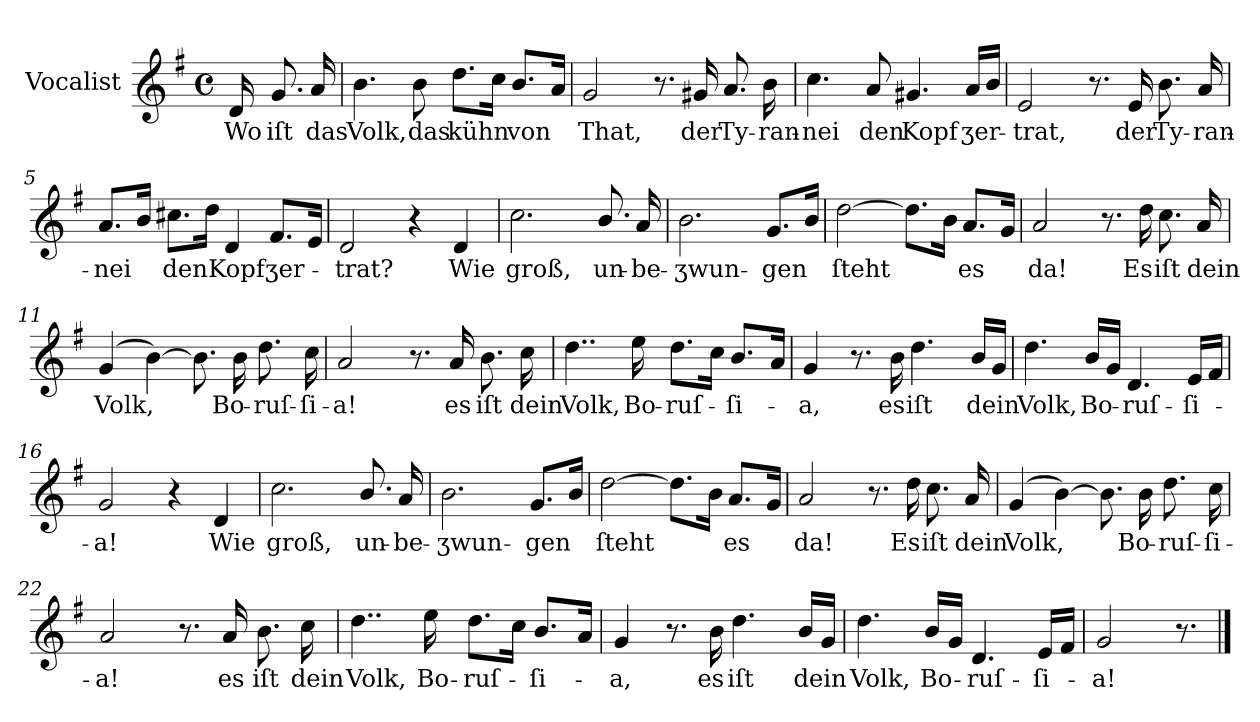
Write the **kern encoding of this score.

**kern	**text
*part1	*part1
*staff1	*staff1
*I"Vocalist	*
*clefG2	*
*k[f#]	*
*G:	*
*M4/4	*
*met(c)	*
=	=
16d	Wo
8.g	iſt
16a	das
=1	=1
4.b	Volk,
8b	das
8.ddL	kühn
16ccJk	.
8.bL	von
16aJk	.
=2	=2
2g	That,
8.r	.
16g#X	der
8.a	Ty-
16b	-ran-
=3	=3
4.cc	-nei
8a	den
4.g#X	Kopf
16aLL	ʒer-
16bJJ	.
=4	=4
2e	-trat,
8.r	.
16e	der
8.b	Ty-
16a	-ran-
=5	=5
8.aL	-nei
16bJk	.
8.cc#XL	den
16ddJk	.
4d	Kopf
8.f#L	ʒer-
16eJk	.
=6	=6
2d	-trat?
4r	.
4d	Wie
=7	=7
2.cc	groß,
8.b/	un-
16a	-be-
=8	=8
2.b	-ʒwun-
8.gL	-gen
16bJk	.
=9	=9
[2dd	ſteht
8.ddL]	.
16bJk	.
8.aL	es
16gJk	.
=10	=10
2a	da!
8.r	.
16dd	Es
8.cc	iſt
16a	dein
=11	=11
(4g	Volk,
[4b)	.
8.b]	.
16b	Bo-
8.dd	-ruſ-
16cc	-ſi-
=12	=12
2a	-a!
8.r	.
16a	es
8.b	iſt
16cc	dein
=13	=13
4..dd	Volk,
16ee	Bo-
8.ddL	-ruſ-
16ccJk	.
8.bL	-ſi-
16aJk	.
=14	=14
4g	-a,
8.r	.
16b	es
4.dd	iſt
16bLL	dein
16gJJ	.
=15	=15
4.dd	Volk,
16bLL	Bo-
16gJJ	.
4.d	-ruſ-
16eLL	-ſi-
16f#JJ	.
=16	=16
2g	-a!
4r	.
4d	Wie
=17	=17
2.cc	groß,
8.b/	un-
16a	-be-
=18	=18
2.b	-ʒwun-
8.gL	-gen
16bJk	.
=19	=19
[2dd	ſteht
8.ddL]	.
16bJk	.
8.aL	es
16gJk	.
=20	=20
2a	da!
8.r	.
16dd	Es
8.cc	iſt
16a	dein
=21	=21
(4g	Volk,
[4b)	.
8.b]	.
16b	Bo-
8.dd	-ruſ-
16cc	-ſi-
=22	=22
2a	-a!
8.r	.
16a	es
8.b	iſt
16cc	dein
=23	=23
4..dd	Volk,
16ee	Bo-
8.ddL	-ruſ-
16ccJk	.
8.bL	-ſi-
16aJk	.
=24	=24
4g	-a,
8.r	.
16b	es
4.dd	iſt
16bLL	dein
16gJJ	.
=25	=25
4.dd	Volk,
16bLL	Bo-
16gJJ	.
4.d	-ruſ-
16eLL	-ſi-
16f#JJ	.
=26	=26
2g	-a!
8.r	.
==	==
*-	*-
